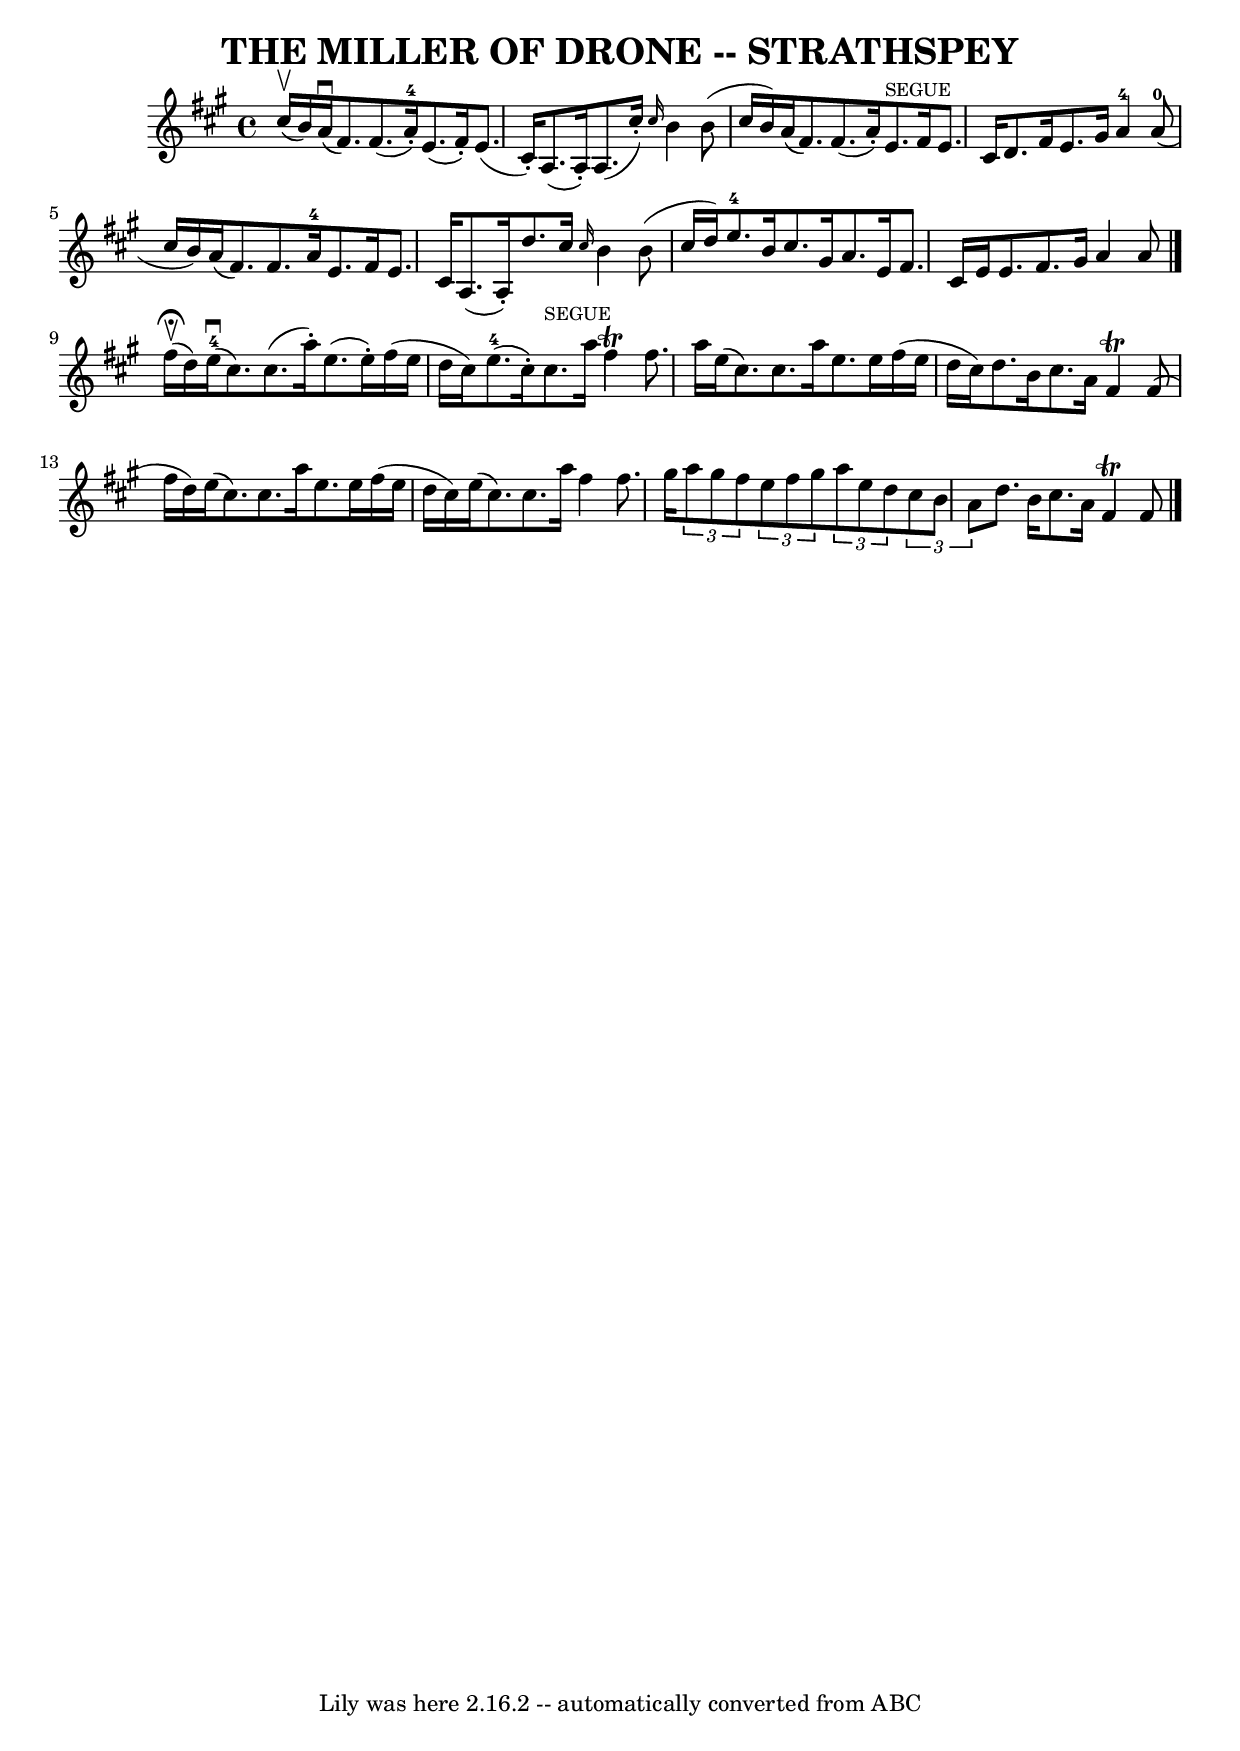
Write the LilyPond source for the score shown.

\version "2.16.2"
\include "Mammoth.ily"
\header {
  %% book = "Ryan's Mammoth Collection of Fiddle Tunes"
  crossRefNumber = "1"
  footnotes = ""
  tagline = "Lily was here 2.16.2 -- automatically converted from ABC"
  title = "THE MILLER OF DRONE -- STRATHSPEY"

}
voicedefault =  {


  \override Staff.TimeSignature #'style = #'C
  \time 4/4 
  \key a \major
				% %slurgraces 1
  cis''16 (^\upbow b'16)   |
  a'16 (^\downbow fis'8.)  
  fis'8. (a'16-4-.) e'8. (fis'16-.) e'8. (cis'16-.)   
  |
  a8. (a16-.) a8. (cis''16-.) \grace { cis''16  
				       }   
  b'4 b'8 (cis''16 b'16)   |
  a'16 (fis'8.) fis'8. 
  (a'16-.) e'8.^\segue fis'16 e'8. cis'16    |
  d'8.  
  fis'16 e'8. gis'16 a'4-4 a'8-0(cis''16 b'16)   
  |
  a'16 (fis'8.) fis'8. a'16-4 e'8. fis'16 e'8. 
  cis'16    |
  a8. (a16-.) d''8. cis''16  \grace {    
    cis''16  
  } b'4 b'8 (cis''16 d''16)   |
  e''8.-4   
  b'16 cis''8. gis'16 a'8. e'16 fis'8. cis'16    |
  
  e'16 e'8. fis'8. gis'16 a'4 a'8    \bar "|." fis''16^\fermata(^\upbow d''16)   |
  e''16-4(^\downbow cis''8. 
  ) cis''8. (a''16-.) e''8. (e''16-.) fis''16 (e''16    
  d''16 cis''16)   |
  e''8.-4(cis''16-.) cis''8.^\segue a''16 fis''4^\trill fis''8. a''16    |
  e''16 (
  cis''8.) cis''8. a''16 e''8. e''16 fis''16 (e''16 d''16  
  cis''16)   |
  d''8. b'16 cis''8. a'16 fis'4^\trill   
  fis'8 (fis''16 d''16)   |
  e''16 (cis''8.) cis''8.   
  a''16 e''8. e''16 fis''16 (e''16 d''16 cis''16)   
  |
  e''16 (cis''8.) cis''8. a''16 fis''4 fis''8.    
  gis''16    |
  \times 2/3 { a''8 gis''8 fis''8  
	     }   
  \times 2/3 { e''8 fis''8 gis''8  
	     }   \times 2/3 { a''8 e''8    
			      d''8  
			    }   \times 2/3 { cis''8 b'8 a'8  
					   }   |
  d''8. b'16    
  cis''8. a'16 fis'4^\trill fis'8      \bar "|."   

}

\score{
  <<

    \context Staff="default"
    {
      \voicedefault 
      
    }

  >>
  \layout {
    
  }
  \midi {
  }

}
